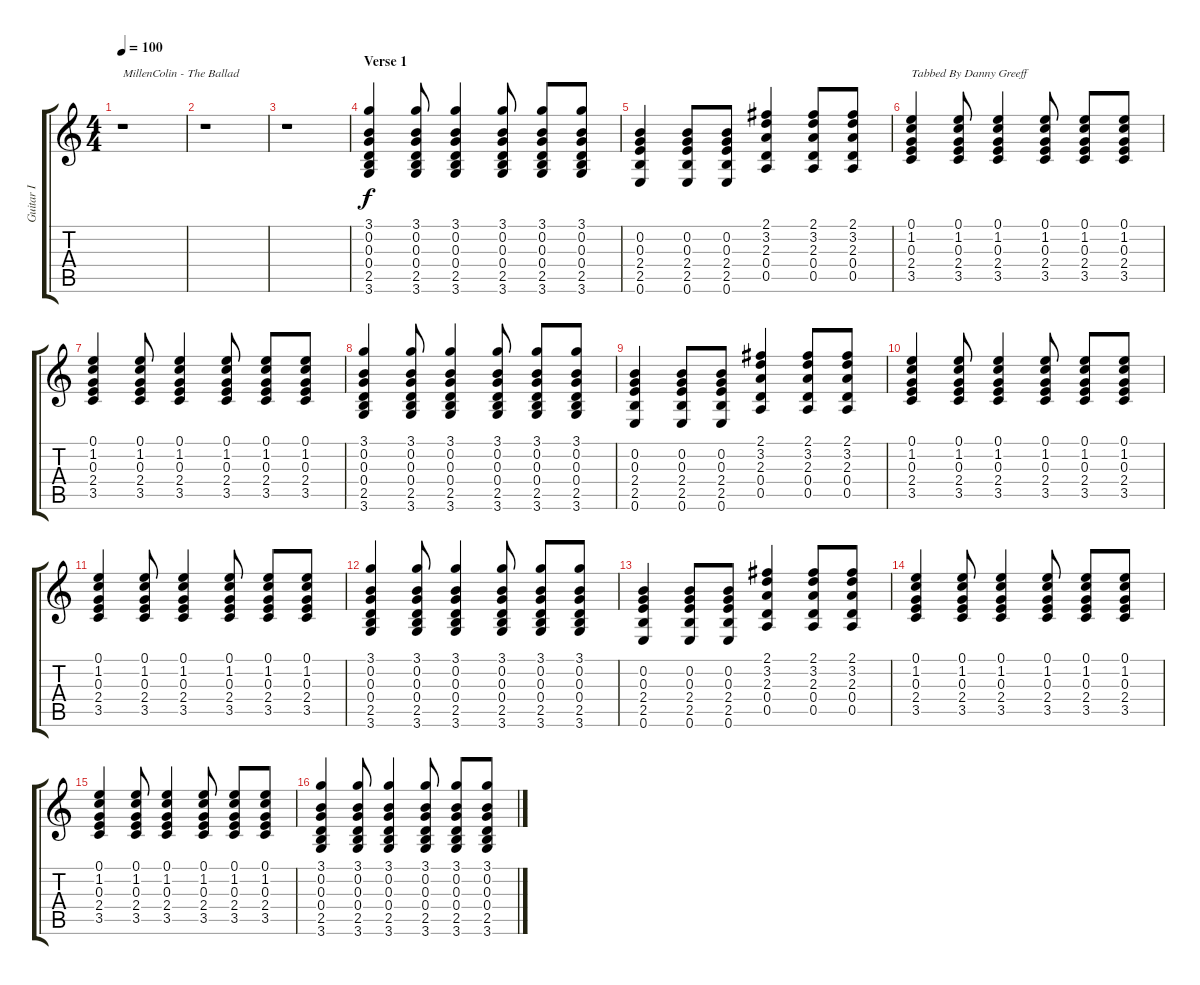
\track ("Guitar I" "Guitar I") {instrument acousticguitarsteel}
\staff {score tabs}
\tuning (E4 B3 G3 D3 A2 E2) {hide}
\ts (4 4)
\tempo 100
\clef g2
\ks c
r.1{txt "MillenColin - The Ballad" dy f instrument acousticguitarsteel} |
r.1 |
r.1 |
\section ("" "Verse 1")
(3.1 0.2 0.3 0.4 2.5 3.6).4 (3.1 0.2 0.3 0.4 2.5 3.6).8 (3.1 0.2 0.3 0.4 2.5 3.6).4 (3.1 0.2 0.3 0.4 2.5 3.6).8 (3.1 0.2 0.3 0.4 2.5 3.6).8 (3.1 0.2 0.3 0.4 2.5 3.6).8 |
(0.2 0.3 2.4 2.5 0.6).4 (0.2 0.3 2.4 2.5 0.6).8 (0.2 0.3 2.4 2.5 0.6).8 (2.1 3.2 2.3 0.4 0.5).4 (2.1 3.2 2.3 0.4 0.5).8 (2.1 3.2 2.3 0.4 0.5).8 |
(0.1 1.2 0.3 2.4 3.5).4{txt "Tabbed By Danny Greeff"} (0.1 1.2 0.3 2.4 3.5).8 (0.1 1.2 0.3 2.4 3.5).4 (0.1 1.2 0.3 2.4 3.5).8 (0.1 1.2 0.3 2.4 3.5).8 (0.1 1.2 0.3 2.4 3.5).8 |
(0.1 1.2 0.3 2.4 3.5).4 (0.1 1.2 0.3 2.4 3.5).8 (0.1 1.2 0.3 2.4 3.5).4 (0.1 1.2 0.3 2.4 3.5).8 (0.1 1.2 0.3 2.4 3.5).8 (0.1 1.2 0.3 2.4 3.5).8 |
(3.1 0.2 0.3 0.4 2.5 3.6).4 (3.1 0.2 0.3 0.4 2.5 3.6).8 (3.1 0.2 0.3 0.4 2.5 3.6).4 (3.1 0.2 0.3 0.4 2.5 3.6).8 (3.1 0.2 0.3 0.4 2.5 3.6).8 (3.1 0.2 0.3 0.4 2.5 3.6).8 |
(0.2 0.3 2.4 2.5 0.6).4 (0.2 0.3 2.4 2.5 0.6).8 (0.2 0.3 2.4 2.5 0.6).8 (2.1 3.2 2.3 0.4 0.5).4 (2.1 3.2 2.3 0.4 0.5).8 (2.1 3.2 2.3 0.4 0.5).8 |
(0.1 1.2 0.3 2.4 3.5).4 (0.1 1.2 0.3 2.4 3.5).8 (0.1 1.2 0.3 2.4 3.5).4 (0.1 1.2 0.3 2.4 3.5).8 (0.1 1.2 0.3 2.4 3.5).8 (0.1 1.2 0.3 2.4 3.5).8 |
(0.1 1.2 0.3 2.4 3.5).4 (0.1 1.2 0.3 2.4 3.5).8 (0.1 1.2 0.3 2.4 3.5).4 (0.1 1.2 0.3 2.4 3.5).8 (0.1 1.2 0.3 2.4 3.5).8 (0.1 1.2 0.3 2.4 3.5).8 |
(3.1 0.2 0.3 0.4 2.5 3.6).4 (3.1 0.2 0.3 0.4 2.5 3.6).8 (3.1 0.2 0.3 0.4 2.5 3.6).4 (3.1 0.2 0.3 0.4 2.5 3.6).8 (3.1 0.2 0.3 0.4 2.5 3.6).8 (3.1 0.2 0.3 0.4 2.5 3.6).8 |
(0.2 0.3 2.4 2.5 0.6).4 (0.2 0.3 2.4 2.5 0.6).8 (0.2 0.3 2.4 2.5 0.6).8 (2.1 3.2 2.3 0.4 0.5).4 (2.1 3.2 2.3 0.4 0.5).8 (2.1 3.2 2.3 0.4 0.5).8 |
(0.1 1.2 0.3 2.4 3.5).4 (0.1 1.2 0.3 2.4 3.5).8 (0.1 1.2 0.3 2.4 3.5).4 (0.1 1.2 0.3 2.4 3.5).8 (0.1 1.2 0.3 2.4 3.5).8 (0.1 1.2 0.3 2.4 3.5).8 |
(0.1 1.2 0.3 2.4 3.5).4 (0.1 1.2 0.3 2.4 3.5).8 (0.1 1.2 0.3 2.4 3.5).4 (0.1 1.2 0.3 2.4 3.5).8 (0.1 1.2 0.3 2.4 3.5).8 (0.1 1.2 0.3 2.4 3.5).8 |
(3.1 0.2 0.3 0.4 2.5 3.6).4 (3.1 0.2 0.3 0.4 2.5 3.6).8 (3.1 0.2 0.3 0.4 2.5 3.6).4 (3.1 0.2 0.3 0.4 2.5 3.6).8 (3.1 0.2 0.3 0.4 2.5 3.6).8 (3.1 0.2 0.3 0.4 2.5 3.6).8
